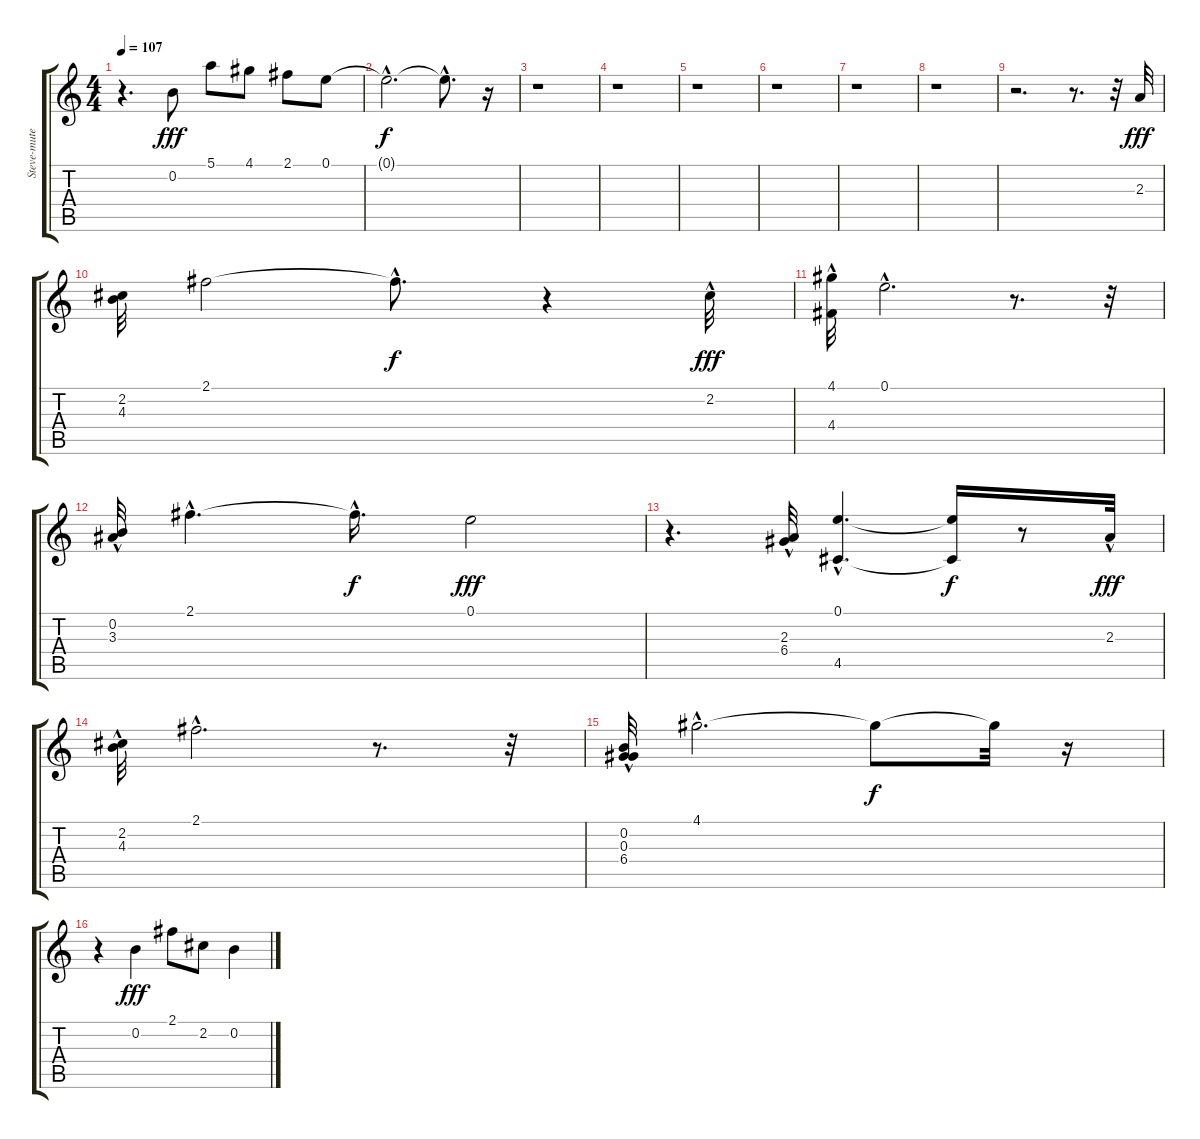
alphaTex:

\track ("Steve-mute" "Steve-mute") {instrument electricbasspick}
\staff {score tabs}
\tuning (E4 B3 G3 D3 A2 E2) {hide}
\ts (4 4)
\tempo 107
\clef g2
\ks c
r.4{d dy f} 0.2.8{dy fff} 5.1.8 4.1.8 2.1.8 0.1.8 |
0.1{hac t}.2{d dy f} 0.1{hac t}.8{d} r.16 |
r.1 |
r.1 |
r.1 |
r.1 |
r.1 |
r.1 |
r.2{d} r.8{d} r.32 2.3.32{dy fff} |
(2.2 4.3).32 2.1.2 2.1{hac t}.8{d dy f} r.4 2.2{hac}.32{dy fff} |
(4.1{hac} 4.4{hac}).32 0.1{hac}.2{d} r.8{d} r.32 |
(0.2{hac} 3.3{hac}).32 2.1{hac}.4{d} 2.1{hac t}.16{d dy f} 0.1.2{dy fff} |
r.4{d} (2.3{hac} 6.4{hac}).32 (0.1{hac} 4.5{hac}).4{d} (0.1{t} 4.5{t}).16{dy f} r.8 2.3{hac}.32{dy fff} |
(2.2{hac} 4.3{hac}).32 2.1{hac}.2{d} r.8{d} r.32 |
(0.2{hac} 0.3{hac} 6.4{hac}).32 4.1{hac}.2{d} 4.1{t}.8{dy f} 4.1{t}.32 r.16 |
r.4 0.2.4{dy fff} 2.1.8 2.2.8 0.2.4
